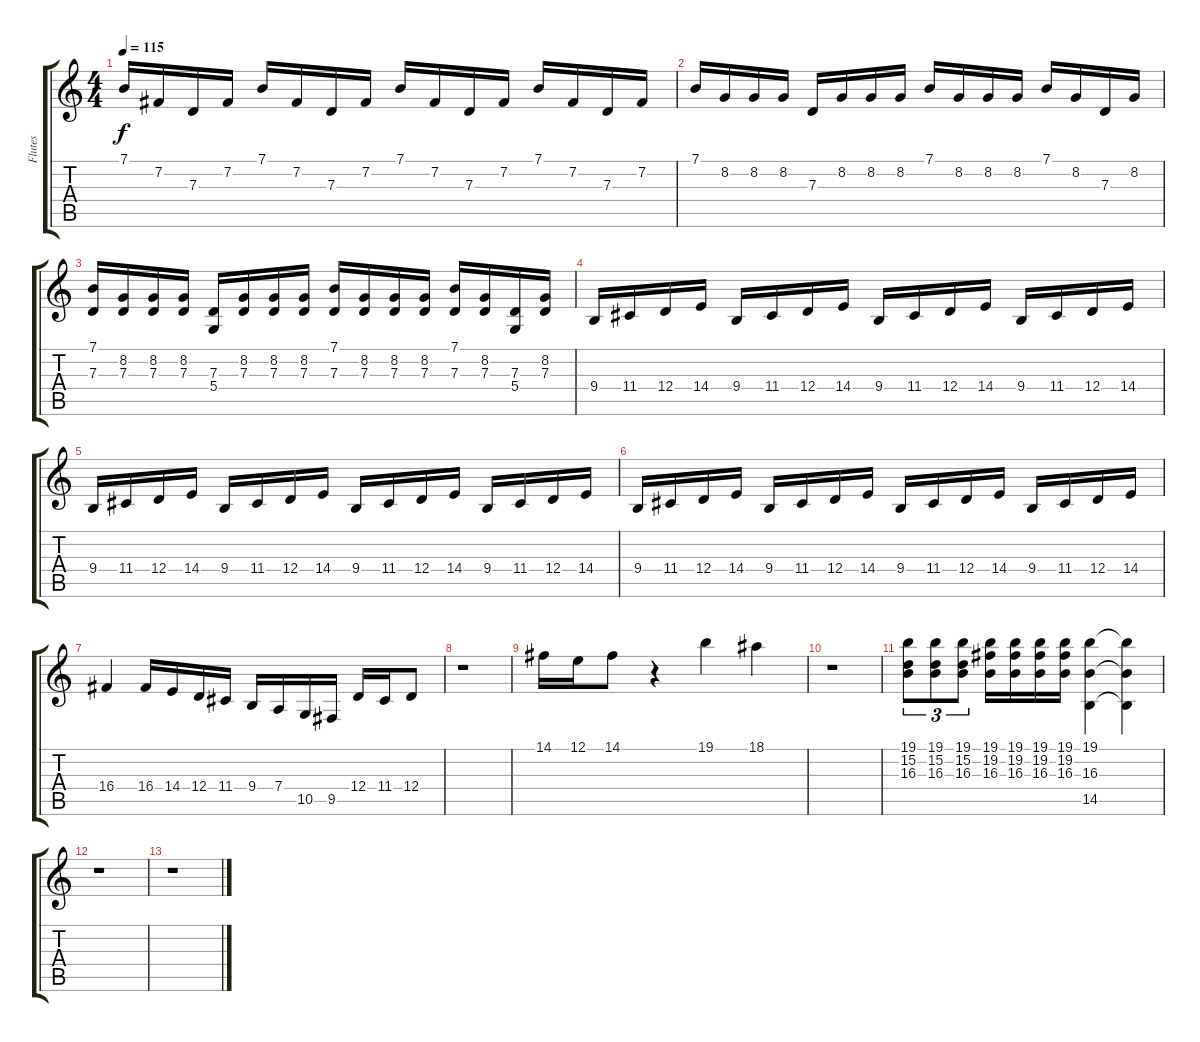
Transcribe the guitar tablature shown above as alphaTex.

\track ("Flutes" "Flutes") {instrument flute}
\staff {score tabs}
\tuning (E4 B3 G3 D3 A2 E2) {hide}
\ts (4 4)
\tempo 115
\clef g2
\ks c
7.1.16{dy f} 7.2.16 7.3.16 7.2.16 7.1.16 7.2.16 7.3.16 7.2.16 7.1.16 7.2.16 7.3.16 7.2.16 7.1.16 7.2.16 7.3.16 7.2.16 |
7.1.16 8.2.16 8.2.16 8.2.16 7.3.16 8.2.16 8.2.16 8.2.16 7.1.16 8.2.16 8.2.16 8.2.16 7.1.16 8.2.16 7.3.16 8.2.16 |
(7.1 7.3).16 (8.2 7.3).16 (8.2 7.3).16 (8.2 7.3).16 (7.3 5.4).16 (8.2 7.3).16 (8.2 7.3).16 (8.2 7.3).16 (7.1 7.3).16 (8.2 7.3).16 (8.2 7.3).16 (8.2 7.3).16 (7.1 7.3).16 (8.2 7.3).16 (7.3 5.4).16 (8.2 7.3).16 |
9.4.16 11.4.16 12.4.16 14.4.16 9.4.16 11.4.16 12.4.16 14.4.16 9.4.16 11.4.16 12.4.16 14.4.16 9.4.16 11.4.16 12.4.16 14.4.16 |
9.4.16 11.4.16 12.4.16 14.4.16 9.4.16 11.4.16 12.4.16 14.4.16 9.4.16 11.4.16 12.4.16 14.4.16 9.4.16 11.4.16 12.4.16 14.4.16 |
9.4.16 11.4.16 12.4.16 14.4.16 9.4.16 11.4.16 12.4.16 14.4.16 9.4.16 11.4.16 12.4.16 14.4.16 9.4.16 11.4.16 12.4.16 14.4.16 |
16.4.4 16.4.16 14.4.16 12.4.16 11.4.16 9.4.16 7.4.16 10.5.16 9.5.16 12.4.16 11.4.16 12.4.8 |
r.1 |
14.1.16 12.1.16 14.1.8 r.4 19.1.4 18.1.4 |
r.1 |
(19.1 15.2 16.3).8{tu (3 2)} (19.1 15.2 16.3).8{tu (3 2)} (19.1 15.2 16.3).8{tu (3 2)} (19.1 19.2 16.3).16 (19.1 19.2 16.3).16 (19.1 19.2 16.3).16 (19.1 19.2 16.3).16 (19.1 16.3 14.5).4 (19.1{t} 16.3{t} 14.5{t}).4 |
r.1 |
r.1
